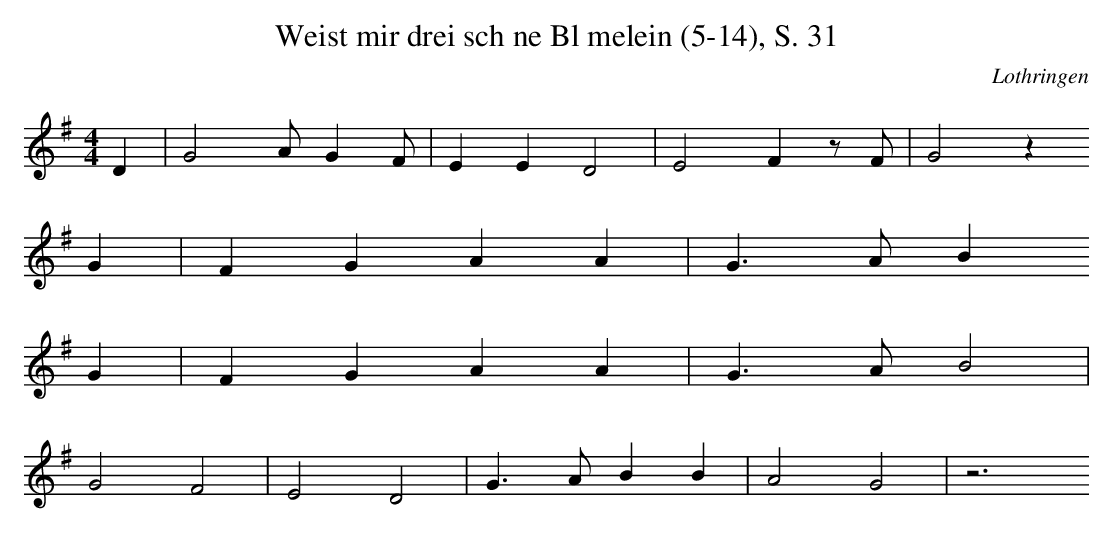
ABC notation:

X:1
T: Weist mir drei schne Blmelein (5-14), S. 31
O: Lothringen
M: 4/4
L: 1/8
K: G
D2 | G4AG2F | E2E2D4 | E4F2zF | G4z2
G2 | F2G2A2A2 | G3AB2
G2 | F2G2A2A2 | G3AB4 |
G4F4 | E4D4 | G3AB2B2 | A4G4 | z6
